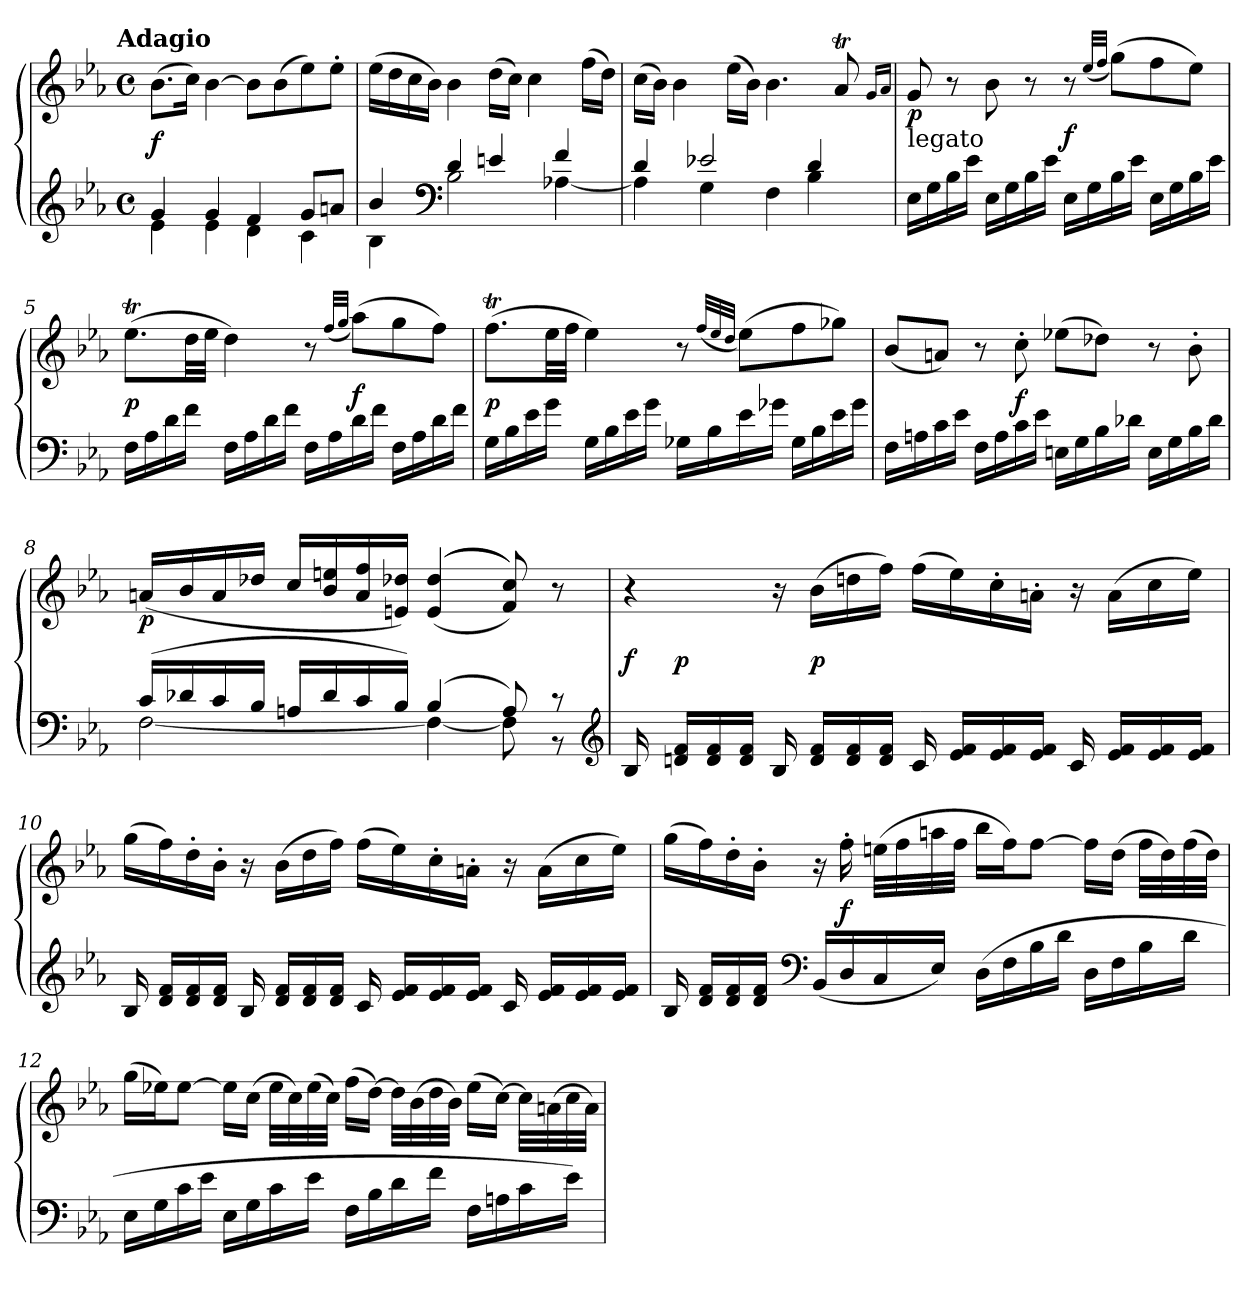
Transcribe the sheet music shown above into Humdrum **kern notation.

**kern	**kern	**dynam
*part1	*part1	*part1
*staff2	*staff1	*staff1/2
*clefG2	*clefG2	*
*k[b-e-a-]	*k[b-e-a-]	*
!!LO:TX:omd:t=Adagio
*M4/4	*M4/4	*
*met(c)	*met(c)	*
*MM84	*MM84	*
=1	=1	=1
*^	*	*
4g	4e-	(8.b-L	f
.	.	16ccJk)	.
4g	4e-	[4b-	.
4f	4d	8b-L]	.
.	.	(8b-	.
8gL	4c	8ee-)	.
8anJ	.	8ee-'J	.
=2	=2	=2	=2
4b-	4B-	(16ee-LL	.
.	.	16dd	.
.	.	16cc	.
.	.	16b-JJ)	.
*clefF4	*	*	*
4d	2B-	4b-	.
4en	.	(16ddLL	.
.	.	16ccJJ)	.
.	.	4cc	.
4f	[4A-X	.	.
.	.	(16ffLL	.
.	.	16ddJJ)	.
=3	=3	=3	=3
4d	4A-]	(16ccLL	.
.	.	16b-JJ)	.
.	.	4b-	.
2e-X	4G	.	.
.	.	(16ee-LL	.
.	.	16b-JJ)	.
.	4F	4.b-	.
4d	4B-	.	.
.	.	8a-T	.
*v	*v	*	*
.	16qgLL	.
.	16qa-JJ	.
=4	=4	=4
!LO:TX:t=legato	!	!
16E-LL	8g	p
16G	.	.
16B-	8r	.
16e-JJ	.	.
16E-LL	8b-	.
16G	.	.
16B-	8r	.
16e-JJ	.	.
16E-LL	8r	f
16G	.	.
.	(32qee-LLL	.
.	32qffJJJ	.
16B-	(8ggL)	.
16e-JJ	.	.
16E-LL	8ff	.
16G	.	.
16B-	8ee-J)	.
16e-JJ	.	.
=5	=5	=5
16FLL	(8.ee-TL	p
16A-	.	.
16d	.	.
16fJJ	32ddLL	.
.	32ee-JJJ	.
16FLL	4dd)	.
16A-	.	.
16d	.	.
16fJJ	.	.
16FLL	8r	.
16A-	.	.
.	(32qffLLL	.
.	32qggJJJ	.
16d	(8aa-L)	f
16fJJ	.	.
16FLL	8gg	.
16A-	.	.
16d	8ffJ)	.
16fJJ	.	.
=6	=6	=6
16GLL	(8.ffTL	p
16B-	.	.
16e-	.	.
16gJJ	32ee-LL	.
.	32ffJJJ	.
16GLL	4ee-)	.
16B-	.	.
16e-	.	.
16gJJ	.	.
16G-XLL	8r	.
16B-	.	.
.	(32qffLLL	.
.	32qee-	.
.	32qddJJJ	.
16e-	(8ee-L)	.
16g-XJJ	.	.
16G-LL	8ff	.
16B-	.	.
16e-	8gg-XJ)	.
16g-JJ	.	.
=7	=7	=7
16FLL	(8b-L	.
16An	.	.
16c	8anJ)	.
16e-JJ	.	.
16FLL	8r	.
16A	.	.
16c	8cc'	f
16e-JJ	.	.
16EnLL	(8ee-XL	.
16G	.	.
16B-	8dd-XJ)	.
16d-XJJ	.	.
16ELL	8r	.
16G	.	.
16B-	8b-'	.
16d-JJ	.	.
=8	=8	=8
*^	*	*
(16cLL	[2F	(16an/LL	p
16d-X	.	16b-/	.
16c	.	16a/	.
16B-JJ	.	16dd-X/JJ	.
16AnLL	.	16cc/LL	.
16d-	.	16b-/ 16een/	.
16c	.	16a/ 16ff/	.
16B-JJ)	.	16en/ 16dd-X/JJ)	.
(4B-	4F_	(>(<(>4e 4dd-	.
8A)	8F]	8f 8cc)))	.
8r	8r	8r	.
*v	*v	*	*
*clefG2	*	*
=9	=9	=9
*	*^	*
16B-	4r	16ryy	f
16dn 16fLL	.	2...ryy	p
16d 16f	.	.	.
16d 16fJJ	.	.	.
16B-	16r	.	.
16d 16fLL	(16b-LL	.	p
16d 16f	16ddn	.	.
16d 16fJJ	16ffJJ)	.	.
16c	(16ffLL	.	.
16e- 16fLL	16ee-)	.	.
16e- 16f	16cc'	.	.
16e- 16fJJ	16an'JJ	.	.
16c	16r	.	.
16e- 16fLL	(16aLL	.	.
16e- 16f	16cc	.	.
16e- 16fJJ	16ee-JJ)	.	.
*	*v	*v	*
=10	=10	=10
16B-	(16ggLL	.
16d 16fLL	16ff)	.
16d 16f	16dd'	.
16d 16fJJ	16b-'JJ	.
16B-	16r	.
16d 16fLL	(16b-LL	.
16d 16f	16dd	.
16d 16fJJ	16ffJJ)	.
16c	(16ffLL	.
16e- 16fLL	16ee-)	.
16e- 16f	16cc'	.
16e- 16fJJ	16an'JJ	.
16c	16r	.
16e- 16fLL	(16aLL	.
16e- 16f	16cc	.
16e- 16fJJ	16ee-JJ)	.
=11	=11	=11
16B-	(16ggLL	.
16d 16fLL	16ff)	.
16d 16f	16dd'	.
16d 16fJJ	16b-'JJ	.
*clefF4	*	*
(16BB-LL	16r	.
16D	16ff'	f
16C	(32eenLLL	.
.	32ff	.
16E-JJ)	32aan	.
.	32ffJJJ	.
(16DLL	16bb-LL	.
16F	16ffJ)	.
16B-	[8ffJ	.
16dJJ	.	.
16DLL	16ffLL]	.
16F	(16ddJJ	.
16B-	32ffLLL	.
.	32dd)	.
16dJJ	(32ff	.
.	32ddJJJ)	.
=12	=12	=12
16E-LL	(16ggLL	.
16G	16ee-XJ)	.
16c	[8ee-J	.
16e-JJ	.	.
16E-LL	16ee-LL]	.
16G	(16ccJJ	.
16c	32ee-LLL	.
.	32cc)	.
16e-JJ	(32ee-	.
.	32ccJJJ)	.
16FLL	(16ffLL	.
16B-	[16ddJJ)	.
16d	32ddLLL]	.
.	(32b-	.
16fJJ	32dd	.
.	32b-JJJ)	.
16FLL	(16ee-LL	.
16An	[16ccJJ)	.
16c	32ccLLL]	.
.	(32an	.
16e-JJ)	32cc	.
.	32aJJJ)	.
=	=	=
*-	*-	*-
